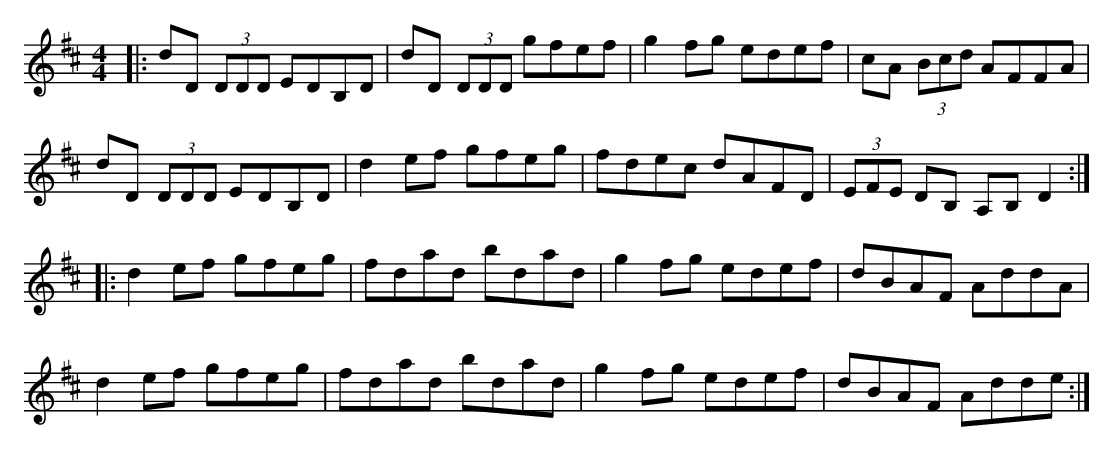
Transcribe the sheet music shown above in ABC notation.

X:1
M:4/4
K:D
|:dD (3DDD EDB,D|dD (3DDD gfef|g2 fg edef|cA (3Bcd AFFA|
dD (3DDD EDB,D|d2ef gfeg|fdec dAFD|(3EFE DB, A,B, D2:|
|:d2ef gfeg|fdad bdad|g2fg edef|dBAF AddA|
d2ef gfeg|fdad bdad|g2fg edef|dBAF Adde:|
